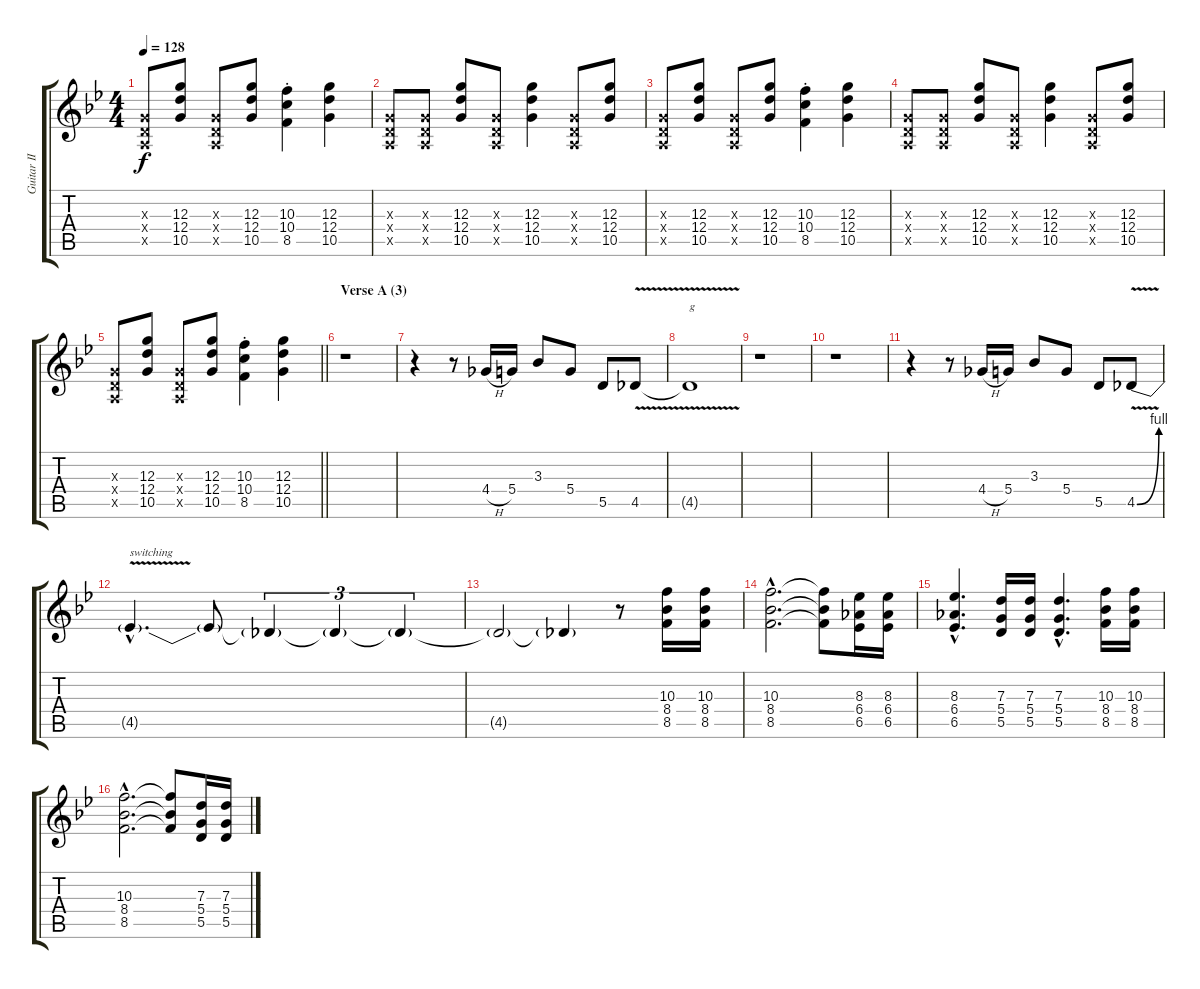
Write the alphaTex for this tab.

\track ("Guitar II" "Guitar II") {instrument distortionguitar}
\staff {score tabs}
\tuning (E4 B3 G3 D3 A2 E2) {hide}
\ts (4 4)
\tempo 128
\clef g2
\ks gminor
(0.3{x} 0.4{x} 0.5{x}).8{dy f} (12.3 12.4 10.5).8 (0.3{x} 0.4{x} 0.5{x}).8 (12.3 12.4 10.5).8 (10.3{st} 10.4{st} 8.5{st}).4 (12.3 12.4 10.5).4 |
(0.3{x} 0.4{x} 0.5{x}).8 (0.3{x} 0.4{x} 0.5{x}).8 (12.3 12.4 10.5).8 (0.3{x} 0.4{x} 0.5{x}).8 (12.3 12.4 10.5).4 (0.3{x} 0.4{x} 0.5{x}).8 (12.3 12.4 10.5).8 |
(0.3{x} 0.4{x} 0.5{x}).8 (12.3 12.4 10.5).8 (0.3{x} 0.4{x} 0.5{x}).8 (12.3 12.4 10.5).8 (10.3{st} 10.4{st} 8.5{st}).4 (12.3 12.4 10.5).4 |
(0.3{x} 0.4{x} 0.5{x}).8 (0.3{x} 0.4{x} 0.5{x}).8 (12.3 12.4 10.5).8 (0.3{x} 0.4{x} 0.5{x}).8 (12.3 12.4 10.5).4 (0.3{x} 0.4{x} 0.5{x}).8 (12.3 12.4 10.5).8 |
\barLineRight lightlight
(0.3{x} 0.4{x} 0.5{x}).8 (12.3 12.4 10.5).8 (0.3{x} 0.4{x} 0.5{x}).8 (12.3 12.4 10.5).8 (10.3{st} 10.4{st} 8.5{st}).4 (12.3 12.4 10.5).4 |
\section ("" "Verse A (3)")
r.1 |
r.4 r.8 4.4{h}.16 5.4.16 3.3.8 5.4.8 5.5.8 4.5{v}.8 |
4.5{t}.1{txt "g"} |
r.1 |
r.1 |
r.4 r.8 4.4{h}.16 5.4.16 3.3.8 5.4.8 5.5.8 4.5{be (bend 0 0 60 4) v}.8 |
4.5{hac t}.4{d txt "switching"} 4.5{t}.8 4.5{t}.4{tu (3 2)} 4.5{t}.4{tu (3 2)} 4.5{t}.4{tu (3 2)} |
4.5{t}.2 4.5{t}.4 r.8 (10.3 8.4 8.5).16 (10.3 8.4 8.5).16 |
(10.3{hac} 8.4{hac} 8.5{hac}).2{d} (10.3{t} 8.4{t} 8.5{t}).8 (8.3 6.4 6.5).16 (8.3 6.4 6.5).16 |
(8.3{hac} 6.4{hac} 6.5{hac}).4{d} (7.3 5.4 5.5).16 (7.3 5.4 5.5).16 (7.3{hac} 5.4{hac} 5.5{hac}).4{d} (10.3 8.4 8.5).16 (10.3 8.4 8.5).16 |
(10.3{hac} 8.4{hac} 8.5{hac}).2{d} (10.3{t} 8.4{t} 8.5{t}).8 (7.3 5.4 5.5).16 (7.3 5.4 5.5).16
